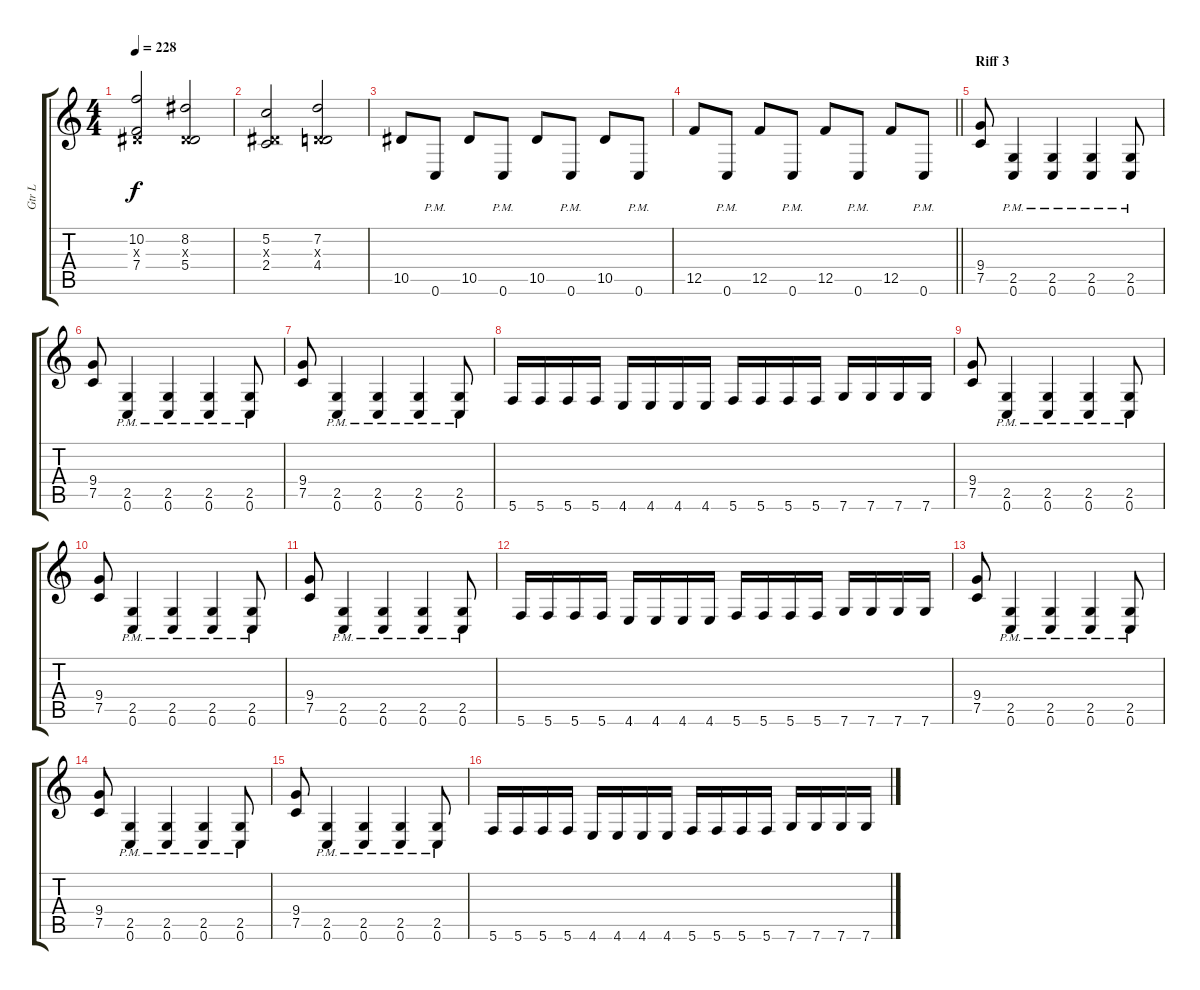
\track ("Gtr L" "Gtr L") {instrument distortionguitar}
\staff {score tabs}
\tuning (C4 G3 Eb3 Bb2 F2 C2) {hide}
\ts (4 4)
\tempo 228
\clef g2
\ks c
(10.2 0.3{x} 7.4).2{dy f} (8.2 0.3{x} 5.4).2 |
(5.2 0.3{x} 2.4).2 (7.2 0.3{x} 4.4).2 |
10.5.8 0.6{pm}.8 10.5.8 0.6{pm}.8 10.5.8 0.6{pm}.8 10.5.8 0.6{pm}.8 |
\barLineRight lightlight
12.5.8 0.6{pm}.8 12.5.8 0.6{pm}.8 12.5.8 0.6{pm}.8 12.5.8 0.6{pm}.8 |
\section ("" "Riff 3")
(9.4 7.5).8 (2.5{pm} 0.6{pm}).4 (2.5{pm} 0.6{pm}).4 (2.5{pm} 0.6{pm}).4 (2.5{pm} 0.6{pm}).8 |
(9.4 7.5).8 (2.5{pm} 0.6{pm}).4 (2.5{pm} 0.6{pm}).4 (2.5{pm} 0.6{pm}).4 (2.5{pm} 0.6{pm}).8 |
(9.4 7.5).8 (2.5{pm} 0.6{pm}).4 (2.5{pm} 0.6{pm}).4 (2.5{pm} 0.6{pm}).4 (2.5{pm} 0.6{pm}).8 |
5.6.16 5.6.16 5.6.16 5.6.16 4.6.16 4.6.16 4.6.16 4.6.16 5.6.16 5.6.16 5.6.16 5.6.16 7.6.16 7.6.16 7.6.16 7.6.16 |
(9.4 7.5).8 (2.5{pm} 0.6{pm}).4 (2.5{pm} 0.6{pm}).4 (2.5{pm} 0.6{pm}).4 (2.5{pm} 0.6{pm}).8 |
(9.4 7.5).8 (2.5{pm} 0.6{pm}).4 (2.5{pm} 0.6{pm}).4 (2.5{pm} 0.6{pm}).4 (2.5{pm} 0.6{pm}).8 |
(9.4 7.5).8 (2.5{pm} 0.6{pm}).4 (2.5{pm} 0.6{pm}).4 (2.5{pm} 0.6{pm}).4 (2.5{pm} 0.6{pm}).8 |
5.6.16 5.6.16 5.6.16 5.6.16 4.6.16 4.6.16 4.6.16 4.6.16 5.6.16 5.6.16 5.6.16 5.6.16 7.6.16 7.6.16 7.6.16 7.6.16 |
(9.4 7.5).8 (2.5{pm} 0.6{pm}).4 (2.5{pm} 0.6{pm}).4 (2.5{pm} 0.6{pm}).4 (2.5{pm} 0.6{pm}).8 |
(9.4 7.5).8 (2.5{pm} 0.6{pm}).4 (2.5{pm} 0.6{pm}).4 (2.5{pm} 0.6{pm}).4 (2.5{pm} 0.6{pm}).8 |
(9.4 7.5).8 (2.5{pm} 0.6{pm}).4 (2.5{pm} 0.6{pm}).4 (2.5{pm} 0.6{pm}).4 (2.5{pm} 0.6{pm}).8 |
5.6.16 5.6.16 5.6.16 5.6.16 4.6.16 4.6.16 4.6.16 4.6.16 5.6.16 5.6.16 5.6.16 5.6.16 7.6.16 7.6.16 7.6.16 7.6.16
